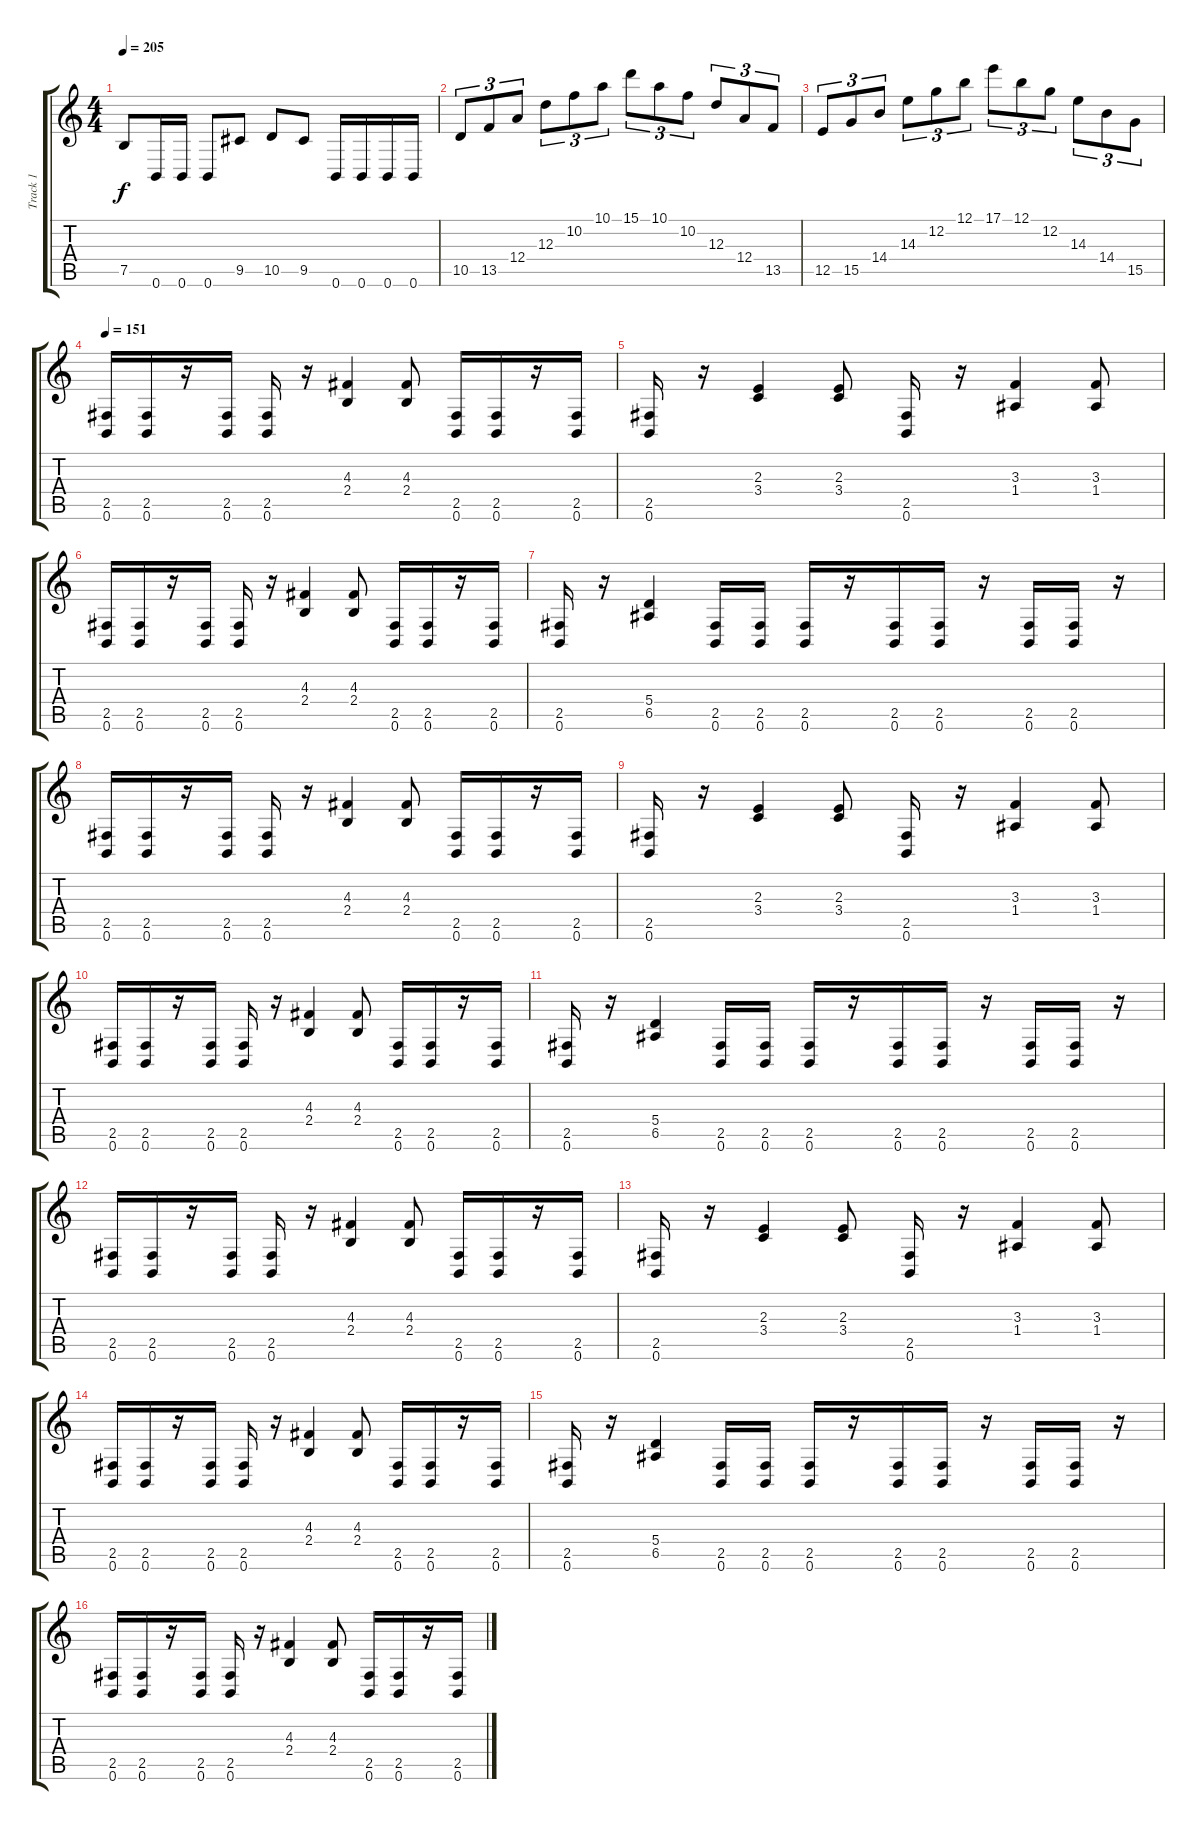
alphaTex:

\track ("Track 1" "Track 1") {instrument distortionguitar}
\staff {score tabs}
\tuning (B3 G3 D3 A2 E2 B1) {hide}
\ts (4 4)
\tempo 205
\clef g2
\ks c
7.5.8{dy f} 0.6.16 0.6.16 0.6.8 9.5.8 10.5.8 9.5.8 0.6.16 0.6.16 0.6.16 0.6.16 |
10.5.8{tu (3 2)} 13.5.8{tu (3 2)} 12.4.8{tu (3 2)} 12.3.8{tu (3 2)} 10.2.8{tu (3 2)} 10.1.8{tu (3 2)} 15.1.8{tu (3 2)} 10.1.8{tu (3 2)} 10.2.8{tu (3 2)} 12.3.8{tu (3 2)} 12.4.8{tu (3 2)} 13.5.8{tu (3 2)} |
12.5.8{tu (3 2)} 15.5.8{tu (3 2)} 14.4.8{tu (3 2)} 14.3.8{tu (3 2)} 12.2.8{tu (3 2)} 12.1.8{tu (3 2)} 17.1.8{tu (3 2)} 12.1.8{tu (3 2)} 12.2.8{tu (3 2)} 14.3.8{tu (3 2)} 14.4.8{tu (3 2)} 15.5.8{tu (3 2)} |
\tempo 151
(2.5 0.6).16 (2.5 0.6).16 r.16 (2.5 0.6).16 (2.5 0.6).16 r.16 (4.3 2.4).4 (4.3 2.4).8 (2.5 0.6).16 (2.5 0.6).16 r.16 (2.5 0.6).16 |
(2.5 0.6).16 r.16 (2.3 3.4).4 (2.3 3.4).8 (2.5 0.6).16 r.16 (3.3 1.4).4 (3.3 1.4).8 |
(2.5 0.6).16 (2.5 0.6).16 r.16 (2.5 0.6).16 (2.5 0.6).16 r.16 (4.3 2.4).4 (4.3 2.4).8 (2.5 0.6).16 (2.5 0.6).16 r.16 (2.5 0.6).16 |
(2.5 0.6).16 r.16 (5.4 6.5).4 (2.5 0.6).16 (2.5 0.6).16 (2.5 0.6).16 r.16 (2.5 0.6).16 (2.5 0.6).16 r.16 (2.5 0.6).16 (2.5 0.6).16 r.16 |
(2.5 0.6).16 (2.5 0.6).16 r.16 (2.5 0.6).16 (2.5 0.6).16 r.16 (4.3 2.4).4 (4.3 2.4).8 (2.5 0.6).16 (2.5 0.6).16 r.16 (2.5 0.6).16 |
(2.5 0.6).16 r.16 (2.3 3.4).4 (2.3 3.4).8 (2.5 0.6).16 r.16 (3.3 1.4).4 (3.3 1.4).8 |
(2.5 0.6).16 (2.5 0.6).16 r.16 (2.5 0.6).16 (2.5 0.6).16 r.16 (4.3 2.4).4 (4.3 2.4).8 (2.5 0.6).16 (2.5 0.6).16 r.16 (2.5 0.6).16 |
(2.5 0.6).16 r.16 (5.4 6.5).4 (2.5 0.6).16 (2.5 0.6).16 (2.5 0.6).16 r.16 (2.5 0.6).16 (2.5 0.6).16 r.16 (2.5 0.6).16 (2.5 0.6).16 r.16 |
(2.5 0.6).16 (2.5 0.6).16 r.16 (2.5 0.6).16 (2.5 0.6).16 r.16 (4.3 2.4).4 (4.3 2.4).8 (2.5 0.6).16 (2.5 0.6).16 r.16 (2.5 0.6).16 |
(2.5 0.6).16 r.16 (2.3 3.4).4 (2.3 3.4).8 (2.5 0.6).16 r.16 (3.3 1.4).4 (3.3 1.4).8 |
(2.5 0.6).16 (2.5 0.6).16 r.16 (2.5 0.6).16 (2.5 0.6).16 r.16 (4.3 2.4).4 (4.3 2.4).8 (2.5 0.6).16 (2.5 0.6).16 r.16 (2.5 0.6).16 |
(2.5 0.6).16 r.16 (5.4 6.5).4 (2.5 0.6).16 (2.5 0.6).16 (2.5 0.6).16 r.16 (2.5 0.6).16 (2.5 0.6).16 r.16 (2.5 0.6).16 (2.5 0.6).16 r.16 |
(2.5 0.6).16 (2.5 0.6).16 r.16 (2.5 0.6).16 (2.5 0.6).16 r.16 (4.3 2.4).4 (4.3 2.4).8 (2.5 0.6).16 (2.5 0.6).16 r.16 (2.5 0.6).16
